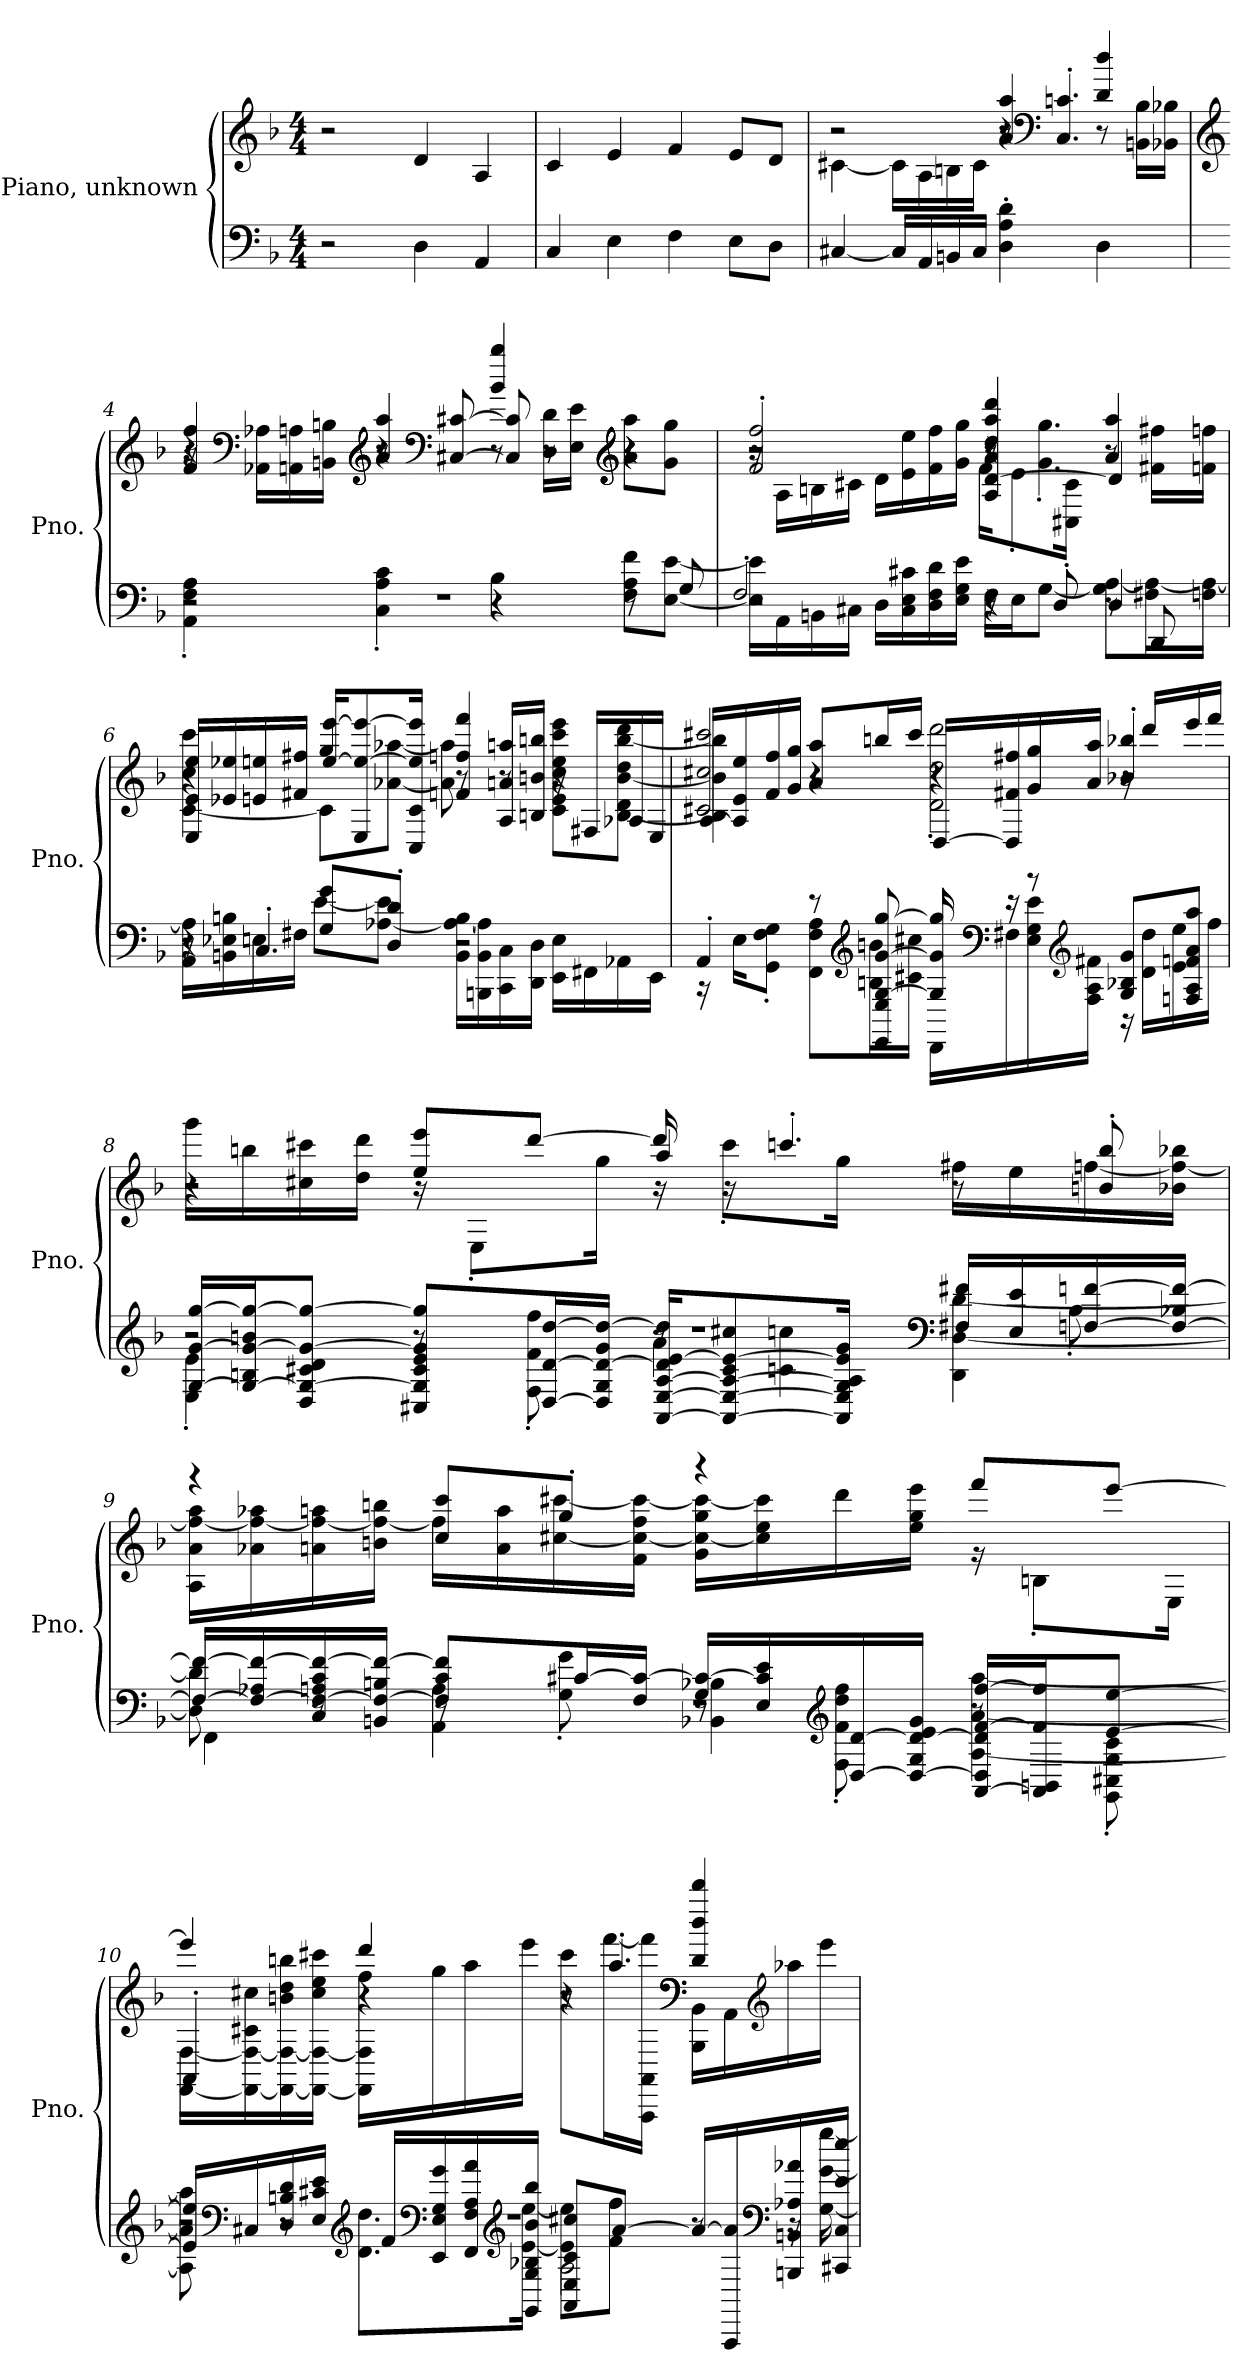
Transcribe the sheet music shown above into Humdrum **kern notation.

**kern	**kern
*part1	*part1
*staff2	*staff1
*I"Piano, unknown	*
*I'Pno.	*
*clefF4	*clefG2
*k[b-]	*k[b-]
*M4/4	*M4/4
*MM120	*MM120
=1	=1
2r	2r
4D\	4d/
4AA/	4A/
=2	=2
4C/	4c/
4E\	4e/
4F\	4f/
8E\L	8e/L
8D\J	8d/J
=3	=3
*	*^
*	*	*^
[4C#X/	2r	[4c#X\	2r
16C#/LL]	.	16c#\LL]	.
16AA/	.	16A\	.
16BBn/	.	16Bn\	.
16C#/JJ	.	16c#\JJ	.
4D\' 4A\' 4d\'	4a/ 4aa/	4r	8r
*	*clefF4	*	*
.	.	.	4.C/' 4.cn/'
4D\	4d/ 4dd/	8r	.
.	.	16BBn\ 16B\LL	.
.	.	16BB-X\ 16B-X\JJ	.
!!LO:LB:g=z	!!	!!
=4	=4	=4	=4
*	*clefG2	*	*
*^	*	*	*
*	*^	*	*	*
1r	4AA\' 4F\' 4A\'	2r	4f/ 4ff/	16r	4r
*	*	*	*clefF4	*	*
.	.	.	.	16AA-X\ 16A-X\LL	.
.	.	.	.	16AAn\ 16An\	.
.	.	.	.	16BBn\ 16Bn\JJ	.
*	*	*	*clefG2	*	*
.	4C\' 4A\' 4c\'	.	4a/ 4aa/	4r	8r
*	*	*	*clefF4	*	*
.	.	.	.	.	[8C#X/ [8c#X/
.	4B-\	4r	4b-/ 4bb-/	8r	8C#/] 8c#/]
.	.	.	.	16D\ 16d\LL	8r
.	.	.	.	16E\ 16e\JJ	.
*	*	*	*clefG2	*	*
.	8F\ 8A\ 8f\L	8r	4r	8a\ 8aa\L	4r
.	[8E\ [8e\J	8G/	.	8g\ 8gg\J	.
!!LO:LB:g=z
=5	=5	=5	=5	=5	=5
*	*	*	*	*	*^
2r	16E\] 16e\]LL	2F'/	2r	2r	2f/' 2ff/'	16r
.	16AA\	.	.	.	.	16A\LL
.	16BBn\	.	.	.	.	16Bn\
.	16C#X\JJ	.	.	.	.	16c#X\JJ
.	16D\LL	.	.	.	.	16d\LL
.	16C#\ 16E\ 16c#X\	.	.	.	.	16e\ 16ee\
.	16D\ 16F\ 16d\	.	.	.	.	16f\ 16ff\
.	16E\ 16G\ 16e\JJ	.	.	.	.	16g\ 16gg\JJ
4r	16F\LL	8r	4r	8r	4A/ [4d/ 4a/ 4dd/ 4aa/ 4ddd/	16f\KL
.	16E\J	.	.	.	.	8e'\
.	[8G\J	8D'/	.	4.g\' 4.gg\'	.	.
.	.	.	.	.	.	16C#X\ 16c#\Jk
8r	8G\] [8A\L	4D/	4a/ 4aa/	.	4d/]	8r
8DD/	16F#X\ 16A\_L	.	.	.	.	16f#X\ 16ff#X\LL
.	16Fn\ 16A\_JJ	.	.	.	.	16fn\ 16ffn\JJ
*	*	*	*	*	*v	*v
!!LO:LB:g=z
=6	=6	=6	=6	=6	=6
4r	16AA\ 16A\]LL	8r	4r	[4c\ 4cc\ 4ccc\	16E/ 16e/ 16ee/LL
.	16BBn\ 16E-X\ 16Bn\	.	.	.	16e-X/ 16ee-X/
.	16En\	4.C'/	.	.	16en/ 16een/
.	16F#X\JJ	.	.	.	16f#X/ 16ff#X/JJ
8G/ 8g/L	[8e\L	.	4gg'/	8c\L]	[16ee/ [16eee/KL
.	.	.	.	.	8E/ 8ee/_ 8eee/_
8D/' 8d/'J	[8A-X\ 8e\]J	.	.	[8a-X\ [8aa-X\J	.
.	.	.	.	.	16C/ 16c/ 16ee/] 16eee/]Jk
2r	16BB\ 16A-\_ 16B\LL	2r	4fn/ 4ffn/ 4fff/	8a-\] 8aa-\]	8r
.	16BBBn\ 16BB\ 16A-\]	.	.	.	.
.	16CC\ 16C\	.	.	8r	16A/ 16an/ 16aan/LL
.	16DD\ 16D\JJ	.	.	.	16Bn/ 16bn/ 16bbn/JJ
.	16EE\ 16E\LL	.	4r	8c\ 8e\ 8cc\ 8ee\ 8ccc\ 8eee\L	16r
.	16FF#X\	.	.	.	16F#X/LL
.	16AA-X\	.	.	[8B\ 8d\ [8b\ 8dd\ [8bb\ 8ddd\J	16A-X/
.	16EE\JJ	.	.	.	16E/JJ
*	*v	*v	*	*	*
!!LO:LB:g=z	!!	!!
=7	=7	=7	=7	=7
4AA'/	16r	2c#X/ 2cc#X/ 2ccc#X/	4B\] 4b\] 4bb\]	[16A/LL
.	16E\KL	.	.	16A/] 16e/ 16ee/
.	8GG\' 8F\' 8G\'J	.	.	16f/ 16ff/
.	.	.	.	16g/ 16gg/JJ
8r	8FF\ 8F\ 8A\L	.	4r	8a/ 8aa/L
*clefG2	*	*	*	*
8EE/ 8E/ [8G/ [8g/ [8gg/	16Bn\ 16bn\L	.	.	16bbn/L
.	16c#X\ 16cc#X\JJ	.	.	16ccc#/JJ
16G/] 16g/] 16gg/]	16DD\LL	4r	2d\' 2dd\' 2ddd\'	[16D/LL
*clefF4	*	*	*	*
16r	16F#X\	.	.	16D/] 16f#X/ 16ff#X/
8r	16E\ 16G\ 16e\	.	.	16g/ 16gg/
*clefG2	*	*	*	*
.	16F#\ 16A\ 16f#X\JJ	.	.	16a/ 16aa/JJ
8G/ 8B-X/ 8g/L	16r	4b-X/' 4bb-X/'	.	16r
.	16d\ 16dd\LL	.	.	16ddd/LL
8Fn/ 8A/ 8fn/ 8a/ 8aa/J	16e\ 16ee\	.	.	16eee/
.	16ff\JJ	.	.	16fff/JJ
!!LO:LB:g=z	!!	!!
=8	=8	=8	=8	=8
*^	*^	*	*	*
1r	4E\' 4e\'	[16G/ [16g/ [16gg/LL	2r	4r	16ggg\LL	2r
.	.	16G/_ 16Bn/ 16g/_ 16bn/ 16gg/_J	.	.	16bbn\	.
.	.	8D/ 8G/_ 8c#X/ 8d/ 8g/_ 8gg/_J	.	.	16cc#X\ 16ccc#X\	.
.	.	.	.	.	16dd\ 16ddd\JJ	.
.	8r	8C#X/ 8G/] 8c#/ 8e/ 8g/] 8gg/]L	.	8ee/ 8eee/L	16r	.
.	.	.	.	.	8E'\L	.
.	8F\' 8f\' 8ff\'	[16D/ [16d/ [16dd/L	.	[8ddd/J	.	.
.	.	16D/] 16G/ 16d/_ 16g/ 16dd/_JJ	.	.	16gg\Jk	.
.	4a\	[16AA/ [16E/ [16A/ 16d/] [16e/ 16dd/]KL	8r	16ddd/]	16r	4aa/
.	.	8AA/_ 8E/_ 8A/_ 8c#/ 8e/_ 8cc#X/	.	16r	8ccc#'\L	.
.	.	.	4cn\ 4ccn\	4.cccn'/	.	.
.	.	16AA/] 16E/] 16G/ 16A/] 16e/] 16g/Jk	.	.	16gg\Jk	.
*clefF4	*	*	*	*	*	*
.	4DD\ [4D\ [4d\	16F#X/ 16f#X/LL	.	.	16ff#X\LL	8r
.	.	16E/ 16e/	.	.	16ee\	.
.	.	[16Fn/ [16fn/	8B'\	.	[16ffn\	8bn/' 8bb/'
.	.	16F/_ 16B-X/ 16f/_JJ	.	.	16b-X\ 16ff\_ 16bb-X\JJ	.
*	*	*	*	*	*v	*v
!!LO:PB:g=z
=9	=9	=9	=9	=9	=9
1r	8D\] 8d\]	16F/_ 16f/_LL	4FF\	4r	16A\ 16a\ 16ff\_ 16aa\LL
.	.	16F/_ 16A-X/ 16f/_	.	.	16a-X\ 16ff\_ 16aa-X\
.	8r	16C/ 16F/_ 16An/ 16c/ 16f/_	.	.	16an\ 16ff\_ 16aan\
.	.	16BBn/ 16F/_ 16Bn/ 16f/_JJ	.	.	16bn\ 16ff\_ 16bbn\JJ
.	8r	8F/] 8c/ 8f/]L	4AA\ 4A\	8cc/ 8ccc/L	16ff\LL]
.	.	.	.	.	16a\ 16aa\
.	8G\' 8g\'	[16c#X/L	.	8gg'/J	[16cc#X\ [16ccc#X\
.	.	16F/ 16c#/_JJ	.	.	16f\ 16cc#\_ 16ff\ 16ccc#\_JJ
.	8r	16G/ 16c#/_LL	4BB-X\ 4B-X\	4r	16g\ 16cc#\_ 16gg\ 16ccc#\_LL
.	.	16E/ 16c#/] 16e/	.	.	16cc#\] 16ee\ 16ccc#\]
*clefG2	*	*	*	*	*
.	8F\' 8f\' 8dd\' 8ff\'	[16D/ [16d/	.	.	16ddd\
.	.	16D/_ 16G/ 16d/_ 16e/ 16g/JJ	.	.	16ee\ 16gg\ 16eee\JJ
.	[4A\ [4a\ [4aa\	[16AA/ 16D/] 16d/] [16f/ [16ff/LL	8r	8fff/L	16r
.	.	16AA/] 16BBn/ 16f/] 16ff/]J	.	.	8Bn'\L
.	.	[8e/ [8ee/J	8GG\' 8C#X\' 8G\' 8c#\'	[8eee/J	.
.	.	.	.	.	16E\Jk
!!LO:LB:g=z
=10	=10	=10	=10	=10	=10
*	*	*	*	*	*^
1r	8A\] 8a\] 8aa\]	16e/] 16ee/]LL	2r	4eee/]	[16FF\ [16F\LL	4AA'/
*clefF4	*	*	*	*	*	*
.	.	16C#X/	.	.	16FF\_ 16F\_ 16c#X\ 16cc#X\	.
.	8r	16D/ 16Bn/ 16d/	.	.	16FF\_ 16F\_ 16bn\ 16dd\ 16bbn\	.
.	.	16E/ 16c#X/ 16e/JJ	.	.	16FF\_ 16F\_ 16cc#\ 16ee\ 16ccc#X\JJ	.
*clefG2	*	*	*	*	*	*
.	8.d\ 8.dd\L	16f/LL	.	4ddd/	16FF\] 16F\] 16ff\LL	4r
*clefF4	*	*	*	*	*	*
.	.	16EE/ 16E/ 16G/ 16g/	.	.	16gg\	.
.	.	16FF/ 16F/ 16A/ 16a/	.	.	16aa\	.
*clefG2	*	*	*	*	*	*
.	[16e\ [16ee\Jk	16GG/ 16G/ 16B-X/ 16b-/ 16bb-/JJ	.	.	16eee\JJ	.
.	8e\] 8ee\]L	8AA/ 8E/ 8c#/ 8cc#X/L	2A\	8r	8ccc#\L	4r
.	8f\ 8ff\J	[8a/J	.	4.aa'/	[16fff\L	.
.	.	.	.	.	16AAA\ 16AA\ 16fff\]JJ	.
*	*	*	*	*clefF4	*	*
.	8r	16a/LL_	.	.	16BBB-\ 16BB-\LL	4d/ 4dd/ 4ddd/
.	.	16AAA/ 16a/]	.	.	16AA\	.
*clefF4	*	*	*	*clefG2	*	*
.	16r	16BBBn/ 16BBn/ 16A-X/ 16a-X/	.	.	16aa-X\	.
.	[16G\ [16g\ [16gg\	16CC#X/ 16C#/ 16e/ 16ee/JJ	.	.	16eee\JJ	.
*v	*v	*v	*v	*	*	*
*	*v	*v	*v
=	=
*-	*-
